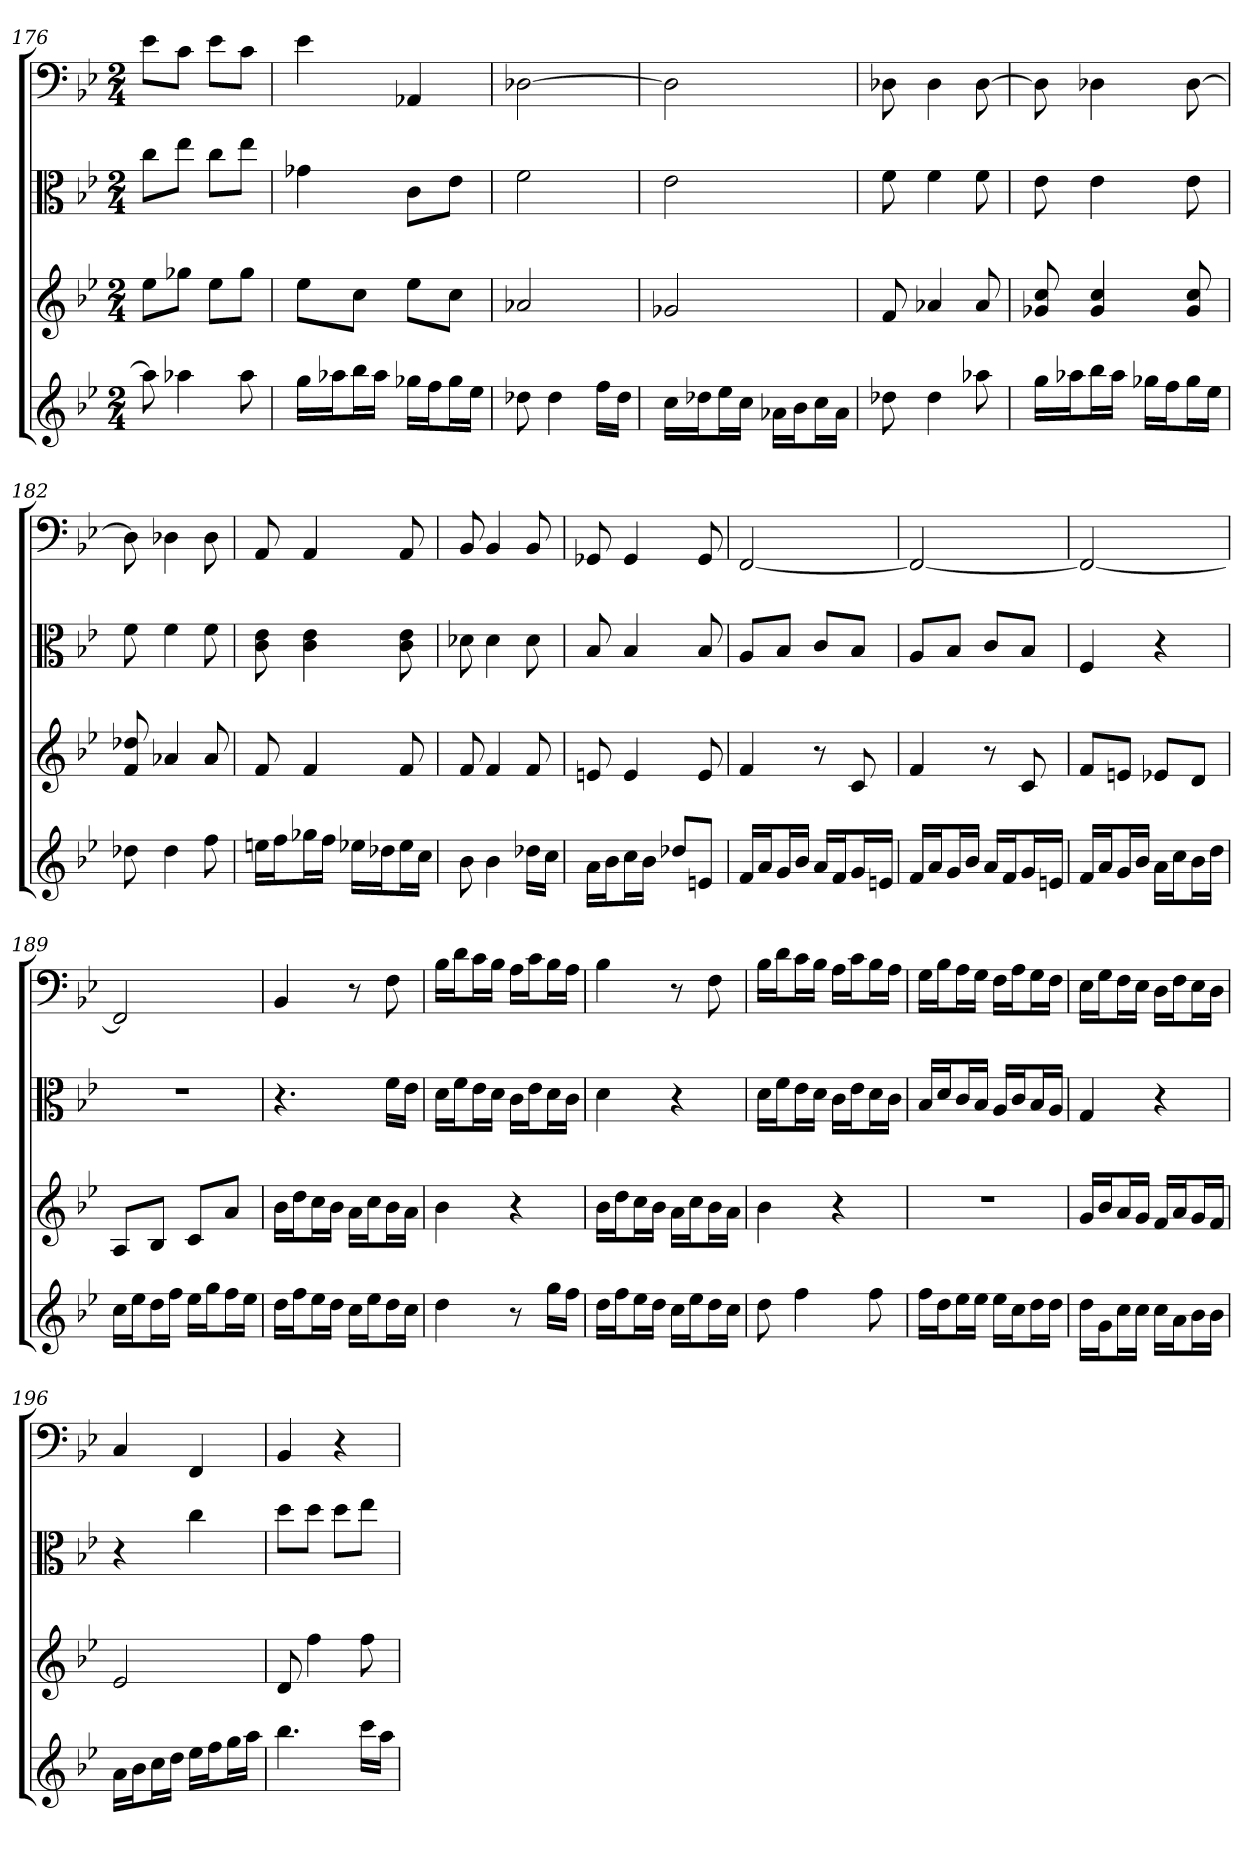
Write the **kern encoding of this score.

**kern	**kern	**kern	**kern
*part4	*part3	*part2	*part1
*staff4	*staff3	*staff2	*staff1
*	*	*clefC3	*clefF4
*k[b-e-]	*k[b-e-]	*k[b-e-]	*k[b-e-]
*B-:	*B-:	*B-:	*B-:
*M2/4	*M2/4	*M2/4	*M2/4
=176	=176	=176	=176
8aa-]	8ee-L	8cc\L	8e-\L
4aa-X	8gg-XJ	8ee-\J	8c\J
.	8ee-L	8cc\L	8e-\L
8aa-	8gg-J	8ee-\J	8c\J
=177	=177	=177	=177
16ggLL	8ee-L	4g-X	4e-
16aa-XJ	.	.	.
16bb-L	8ccJ	.	.
16aa-JJ	.	.	.
16gg-XLL	8ee-L	8c\L	4AA-X
16ffJ	.	.	.
16gg-L	8ccJ	8e-\J	.
16ee-JJ	.	.	.
=178	=178	=178	=178
8dd-X	2a-X	2f	[2D-X
4dd-	.	.	.
16ffLL	.	.	.
16dd-JJ	.	.	.
=179	=179	=179	=179
16ccLL	2g-X	2e-	2D-]
16dd-XJ	.	.	.
16ee-L	.	.	.
16ccJJ	.	.	.
16a-XLL	.	.	.
16b-J	.	.	.
16ccL	.	.	.
16a-JJ	.	.	.
=180	=180	=180	=180
8dd-X	8f	8f	8D-X
4dd-	4a-X	4f	4D-
8aa-X	8a-	8f	[8D-
=181	=181	=181	=181
16ggLL	8g-X 8cc	8e-	8D-]
16aa-XJ	.	.	.
16bb-L	4g- 4cc	4e-	4D-X
16aa-JJ	.	.	.
16gg-XLL	.	.	.
16ffJ	.	.	.
16gg-L	8g- 8cc	8e-	[8D-
16ee-JJ	.	.	.
=182	=182	=182	=182
8dd-X	8f 8dd-X	8f	8D-]
4dd-	4a-X	4f	4D-X
8ff	8a-	8f	8D-
=183	=183	=183	=183
16eenLL	8f	8c 8e-	8AA
16ffJ	.	.	.
16gg-XL	4f	4c 4e-	4AA
16ffJJ	.	.	.
16ee-XLL	.	.	.
16dd-XJ	.	.	.
16ee-L	8f	8c 8e-	8AA
16ccJJ	.	.	.
=184	=184	=184	=184
8b-	8f	8d-X	8BB-
4b-	4f	4d-	4BB-
16dd-XLL	8f	8d-	8BB-
16ccJJ	.	.	.
=185	=185	=185	=185
16aLL	8en	8B-	8GG-X
16b-J	.	.	.
16ccL	4e	4B-	4GG-
16b-JJ	.	.	.
8dd-XL	.	.	.
8enJ	8e	8B-	8GG-
=186	=186	=186	=186
16fLL	4f	8A/L	[2FF
16aJ	.	.	.
16gL	.	8B-/J	.
16b-JJ	.	.	.
16aLL	8r	8c/L	.
16fJ	.	.	.
16gL	8c	8B-/J	.
16enJJ	.	.	.
=187	=187	=187	=187
16fLL	4f	8A/L	2FF_
16aJ	.	.	.
16gL	.	8B-/J	.
16b-JJ	.	.	.
16aLL	8r	8c/L	.
16fJ	.	.	.
16gL	8c	8B-/J	.
16enJJ	.	.	.
=188	=188	=188	=188
16fLL	8fL	4F	2FF_
16aJ	.	.	.
16gL	8enJ	.	.
16b-JJ	.	.	.
16aLL	8e-XL	4r	.
16ccJ	.	.	.
16b-L	8dJ	.	.
16ddJJ	.	.	.
=189	=189	=189	=189
16ccLL	8AL	2r	2FF]
16ee-J	.	.	.
16ddL	8B-J	.	.
16ffJJ	.	.	.
16ee-LL	8cL	.	.
16ggJ	.	.	.
16ffL	8aJ	.	.
16ee-JJ	.	.	.
=190	=190	=190	=190
16ddLL	16b-LL	4.r	4BB-
16ffJ	16ddJ	.	.
16ee-L	16ccL	.	.
16ddJJ	16b-JJ	.	.
16ccLL	16aLL	.	8r
16ee-J	16ccJ	.	.
16ddL	16b-L	16f\LL	8F
16ccJJ	16aJJ	16e-\JJ	.
=191	=191	=191	=191
4dd	4b-	16d\LL	16B-\LL
.	.	16f\J	16d\J
.	.	16e-\L	16c\L
.	.	16d\JJ	16B-\JJ
8r	4r	16c\LL	16A\LL
.	.	16e-\J	16c\J
16ggLL	.	16d\L	16B-\L
16ffJJ	.	16c\JJ	16A\JJ
=192	=192	=192	=192
16ddLL	16b-LL	4d	4B-
16ffJ	16ddJ	.	.
16ee-L	16ccL	.	.
16ddJJ	16b-JJ	.	.
16ccLL	16aLL	4r	8r
16ee-J	16ccJ	.	.
16ddL	16b-L	.	8F
16ccJJ	16aJJ	.	.
=193	=193	=193	=193
8dd	4b-	16d\LL	16B-\LL
.	.	16f\J	16d\J
4ff	.	16e-\L	16c\L
.	.	16d\JJ	16B-\JJ
.	4r	16c\LL	16A\LL
.	.	16e-\J	16c\J
8ff	.	16d\L	16B-\L
.	.	16c\JJ	16A\JJ
=194	=194	=194	=194
16ffLL	2r	16B-/LL	16G\LL
16ddJ	.	16d/J	16B-\J
16ee-L	.	16c/L	16A\L
16ee-JJ	.	16B-/JJ	16G\JJ
16ee-LL	.	16A/LL	16F\LL
16ccJ	.	16c/J	16A\J
16ddL	.	16B-/L	16G\L
16ddJJ	.	16A/JJ	16F\JJ
=195	=195	=195	=195
16ddLL	16gLL	4G	16E-\LL
16gJ	16b-J	.	16G\J
16ccL	16aL	.	16F\L
16ccJJ	16gJJ	.	16E-\JJ
16ccLL	16fLL	4r	16D\LL
16aJ	16aJ	.	16F\J
16b-L	16gL	.	16E-\L
16b-JJ	16fJJ	.	16D\JJ
=196	=196	=196	=196
16aLL	2e-	4r	4C
16b-J	.	.	.
16ccL	.	.	.
16ddJJ	.	.	.
16ee-LL	.	4cc	4FF
16ffJ	.	.	.
16ggL	.	.	.
16aaJJ	.	.	.
=197	=197	=197	=197
4.bb-	8d	8dd\L	4BB-
.	4ff	8dd\J	.
.	.	8dd\L	4r
16cccLL	8ff	8ee-\J	.
16aaJJ	.	.	.
=	=	=	=
*-	*-	*-	*-
